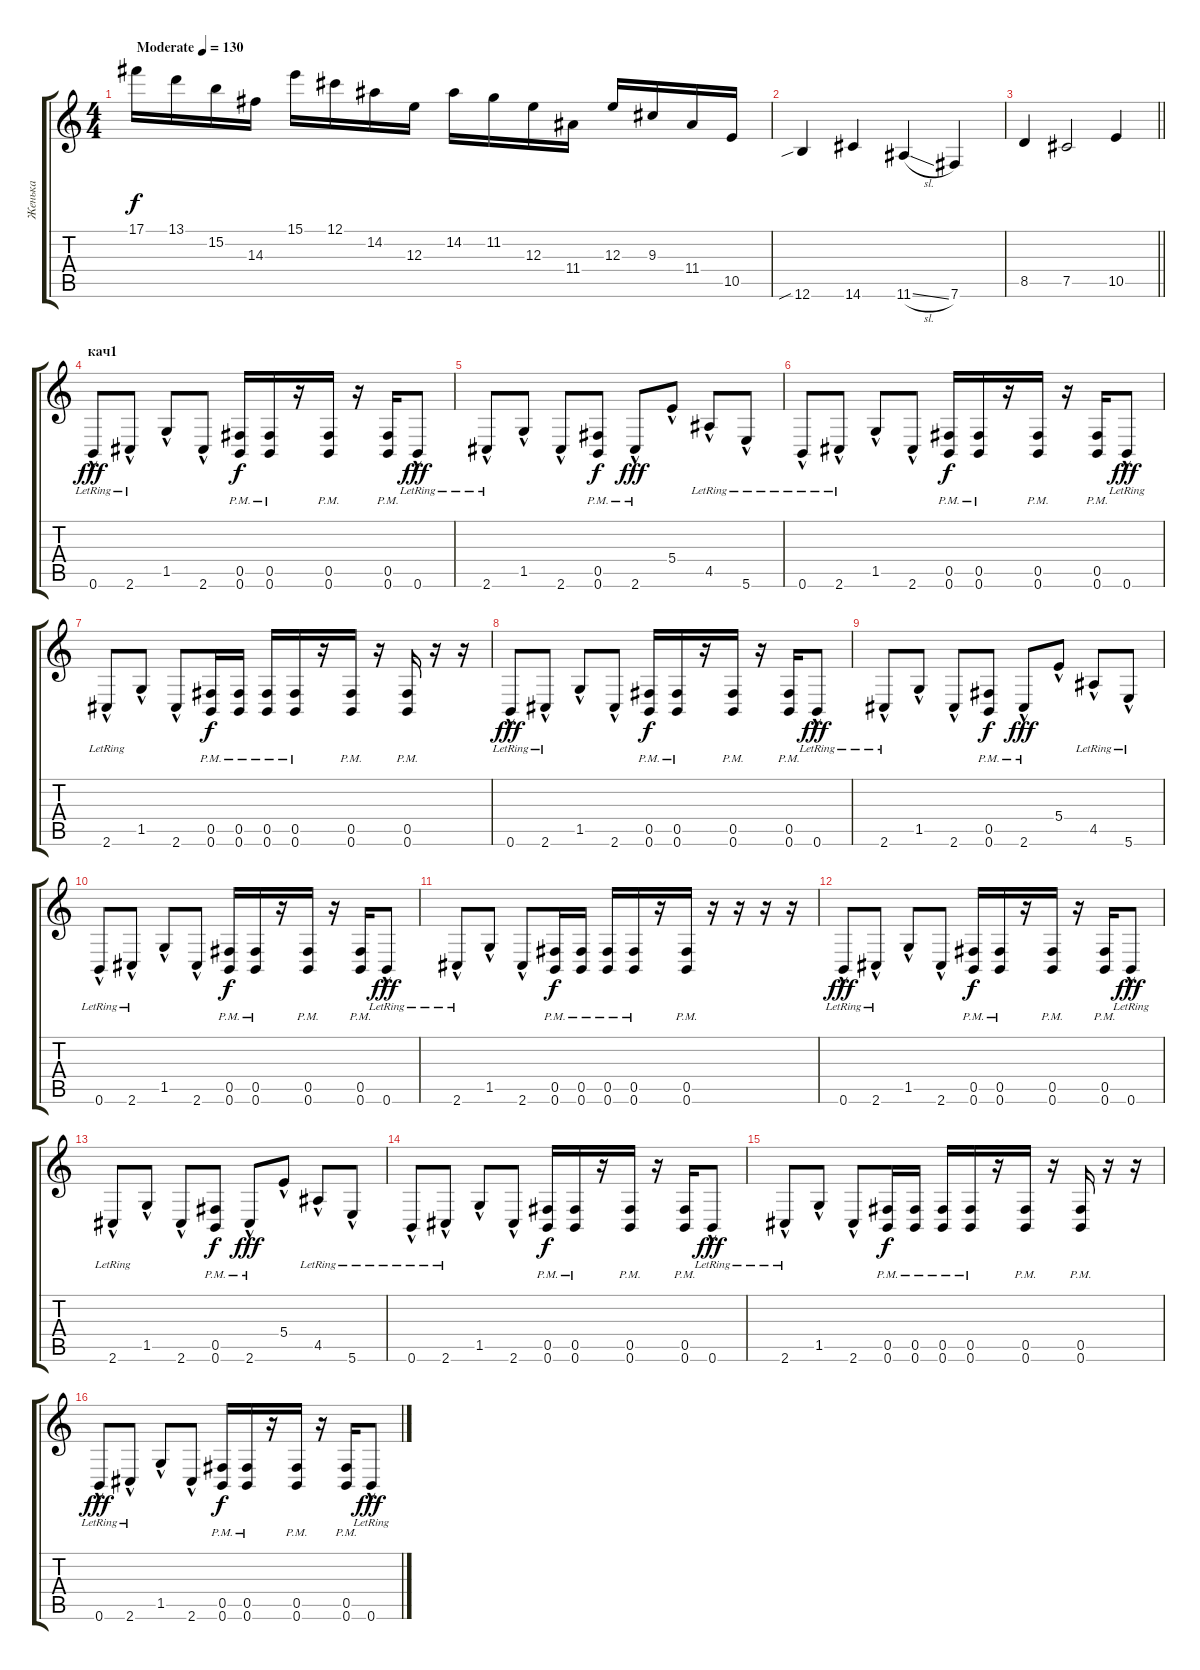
\track ("Женька" "Женька") {instrument distortionguitar}
\staff {score tabs}
\tuning (Db4 Ab3 E3 B2 Gb2 B1) {hide}
\ts (4 4)
\tempo (130 "Moderate")
\clef g2
\ks c
17.1.16{dy f instrument distortionguitar} 13.1.16 15.2.16 14.3.16 15.1.16 12.1.16 14.2.16 12.3.16 14.2.16 11.2.16 12.3.16 11.4.16 12.3.16 9.3.16 11.4.16 10.5.16 |
12.6{sib}.4 14.6.4 11.6{sl}.4 7.6.4 |
\barLineRight lightlight
8.5.4 7.5.2 10.5.4 |
\section ("" "кач1")
0.6{hac lr}.8{dy fff} 2.6{hac lr}.8 1.5{hac}.8 2.6{hac}.8 (0.5{pm} 0.6{pm}).16{dy f} (0.5{pm} 0.6{pm}).16 r.16 (0.5{pm} 0.6{pm}).16 r.16 (0.5{pm} 0.6{pm}).16 0.6{hac lr}.8{dy fff} |
2.6{hac lr}.8 1.5{hac}.8 2.6{hac}.8 (0.5{pm} 0.6{pm}).8{dy f} 2.6{hac pm}.8{dy fff} 5.4{hac}.8 4.5{hac lr}.8 5.6{hac lr}.8 |
0.6{hac lr}.8 2.6{hac lr}.8 1.5{hac}.8 2.6{hac}.8 (0.5{pm} 0.6{pm}).16{dy f} (0.5{pm} 0.6{pm}).16 r.16 (0.5{pm} 0.6{pm}).16 r.16 (0.5{pm} 0.6{pm}).16 0.6{hac lr}.8{dy fff} |
2.6{hac lr}.8 1.5{hac}.8 2.6{hac}.8 (0.5{pm} 0.6{pm}).16{dy f} (0.5{pm} 0.6{pm}).16 (0.5{pm} 0.6{pm}).16 (0.5{pm} 0.6{pm}).16 r.16 (0.5{pm} 0.6{pm}).16 r.16 (0.5{pm} 0.6{pm}).16 r.16 r.16 |
0.6{hac lr}.8{dy fff} 2.6{hac lr}.8 1.5{hac}.8 2.6{hac}.8 (0.5{pm} 0.6{pm}).16{dy f} (0.5{pm} 0.6{pm}).16 r.16 (0.5{pm} 0.6{pm}).16 r.16 (0.5{pm} 0.6{pm}).16 0.6{hac lr}.8{dy fff} |
2.6{hac lr}.8 1.5{hac}.8 2.6{hac}.8 (0.5{pm} 0.6{pm}).8{dy f} 2.6{hac pm}.8{dy fff} 5.4{hac}.8 4.5{hac lr}.8 5.6{hac lr}.8 |
0.6{hac lr}.8 2.6{hac lr}.8 1.5{hac}.8 2.6{hac}.8 (0.5{pm} 0.6{pm}).16{dy f} (0.5{pm} 0.6{pm}).16 r.16 (0.5{pm} 0.6{pm}).16 r.16 (0.5{pm} 0.6{pm}).16 0.6{hac lr}.8{dy fff} |
2.6{hac lr}.8 1.5{hac}.8 2.6{hac}.8 (0.5{pm} 0.6{pm}).16{dy f} (0.5{pm} 0.6{pm}).16 (0.5{pm} 0.6{pm}).16 (0.5{pm} 0.6{pm}).16 r.16 (0.5{pm} 0.6{pm}).16 r.16 r.16 r.16 r.16 |
0.6{hac lr}.8{dy fff} 2.6{hac lr}.8 1.5{hac}.8 2.6{hac}.8 (0.5{pm} 0.6{pm}).16{dy f} (0.5{pm} 0.6{pm}).16 r.16 (0.5{pm} 0.6{pm}).16 r.16 (0.5{pm} 0.6{pm}).16 0.6{hac lr}.8{dy fff} |
2.6{hac lr}.8 1.5{hac}.8 2.6{hac}.8 (0.5{pm} 0.6{pm}).8{dy f} 2.6{hac pm}.8{dy fff} 5.4{hac}.8 4.5{hac lr}.8 5.6{hac lr}.8 |
0.6{hac lr}.8 2.6{hac lr}.8 1.5{hac}.8 2.6{hac}.8 (0.5{pm} 0.6{pm}).16{dy f} (0.5{pm} 0.6{pm}).16 r.16 (0.5{pm} 0.6{pm}).16 r.16 (0.5{pm} 0.6{pm}).16 0.6{hac lr}.8{dy fff} |
2.6{hac lr}.8 1.5{hac}.8 2.6{hac}.8 (0.5{pm} 0.6{pm}).16{dy f} (0.5{pm} 0.6{pm}).16 (0.5{pm} 0.6{pm}).16 (0.5{pm} 0.6{pm}).16 r.16 (0.5{pm} 0.6{pm}).16 r.16 (0.5{pm} 0.6{pm}).16 r.16 r.16 |
0.6{hac lr}.8{dy fff} 2.6{hac lr}.8 1.5{hac}.8 2.6{hac}.8 (0.5{pm} 0.6{pm}).16{dy f} (0.5{pm} 0.6{pm}).16 r.16 (0.5{pm} 0.6{pm}).16 r.16 (0.5{pm} 0.6{pm}).16 0.6{hac lr}.8{dy fff}
